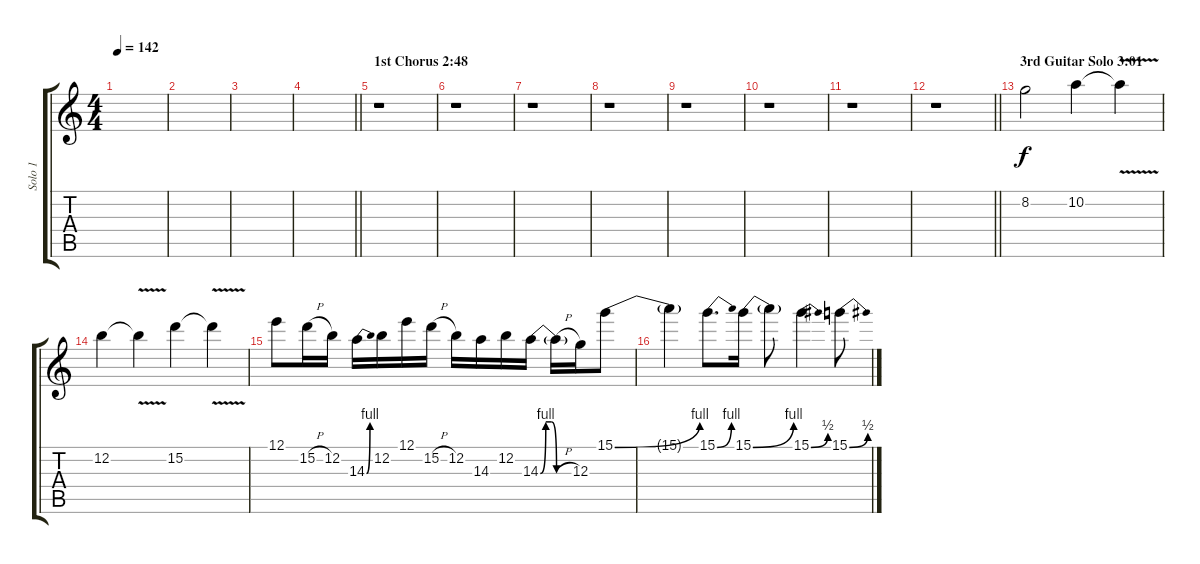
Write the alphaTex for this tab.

\track ("Solo 1" "Solo 1") {instrument overdrivenguitar}
\staff {score tabs}
\tuning (E4 B3 G3 D3 A2 E2) {hide}
\ts (4 4)
\tempo 142
\clef g2
\ks c
|
|
|
\barLineRight lightlight
|
\section ("" "1st Chorus 2:48")
r.1 |
r.1 |
r.1 |
r.1 |
r.1 |
r.1 |
r.1 |
\barLineRight lightlight
r.1 |
\section ("" "3rd Guitar Solo 3:01")
8.2.2 10.2.4 10.2{v t}.4 |
12.2.4 12.2{v t}.4 15.2.4 15.2{v t}.4 |
12.1.8 15.2{h}.16 12.2.16 14.3{be (bend 0 0 60 4)}.16 12.2.16 12.1.16 15.2{h}.16 12.2.16 14.3.16 12.2.16 14.3{be (custom 0 0 10 4 20 4 30 0 60 0)}.16 14.3{h t}.16 12.3.16 15.1{be (bend 0 0 60 4)}.8 |
15.1{t}.4 15.1{be (bend 0 0 60 4)}.8{d} 15.1{be (bend 0 0 60 4)}.16 15.1{t}.8 15.1{be (bend 0 0 60 2)}.4 15.1{be (bend 0 0 60 2)}.8
